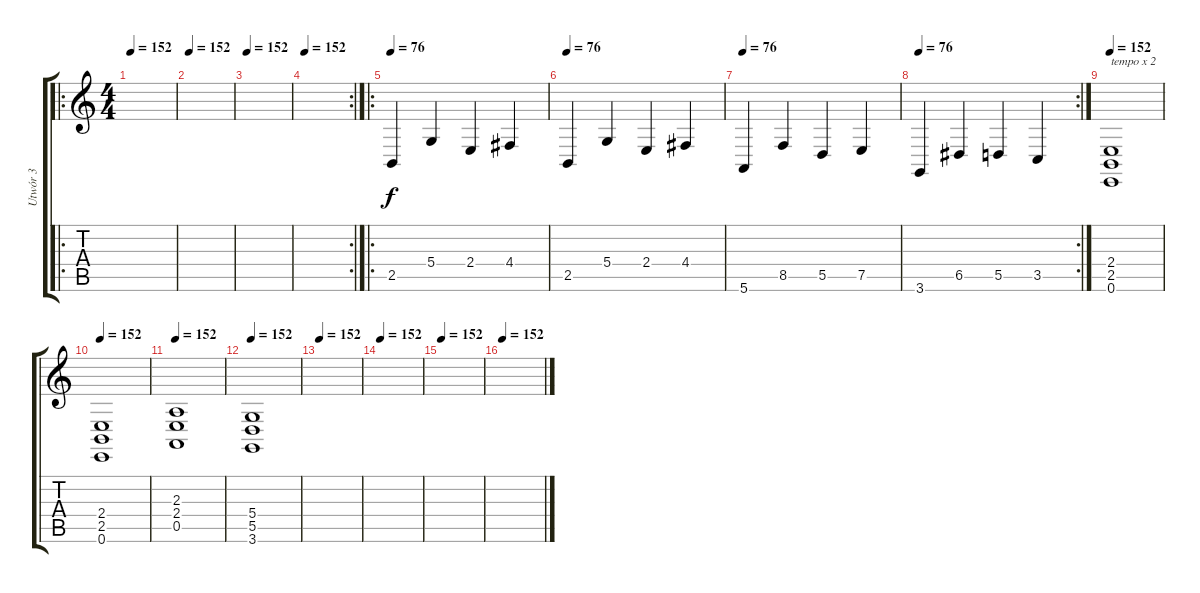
\track ("Utwór 3" "Utwór 3") {instrument stringensemble1}
\staff {score tabs}
\tuning (E4 B3 G3 D3 A2 E2) {hide}
\ro
\ts (4 4)
\tempo 152
\clef g2
\ks c
|
\tempo 152
|
\tempo 152
|
\rc 2
\tempo 152
|
\ro
\tempo 76
2.5.4 5.4.4 2.4.4 4.4.4 |
\tempo 76
2.5.4 5.4.4 2.4.4 4.4.4 |
\tempo 76
5.6.4 8.5.4 5.5.4 7.5.4 |
\rc 2
\tempo 76
3.6.4 6.5.4 5.5.4 3.5.4 |
\tempo 152
(2.4 2.5 0.6).1{txt "tempo x 2"} |
\tempo 152
(2.4 2.5 0.6).1 |
\tempo 152
(2.3 2.4 0.5).1 |
\tempo 152
(5.4 5.5 3.6).1 |
\tempo 152
|
\tempo 152
|
\tempo 152
|
\tempo 152
